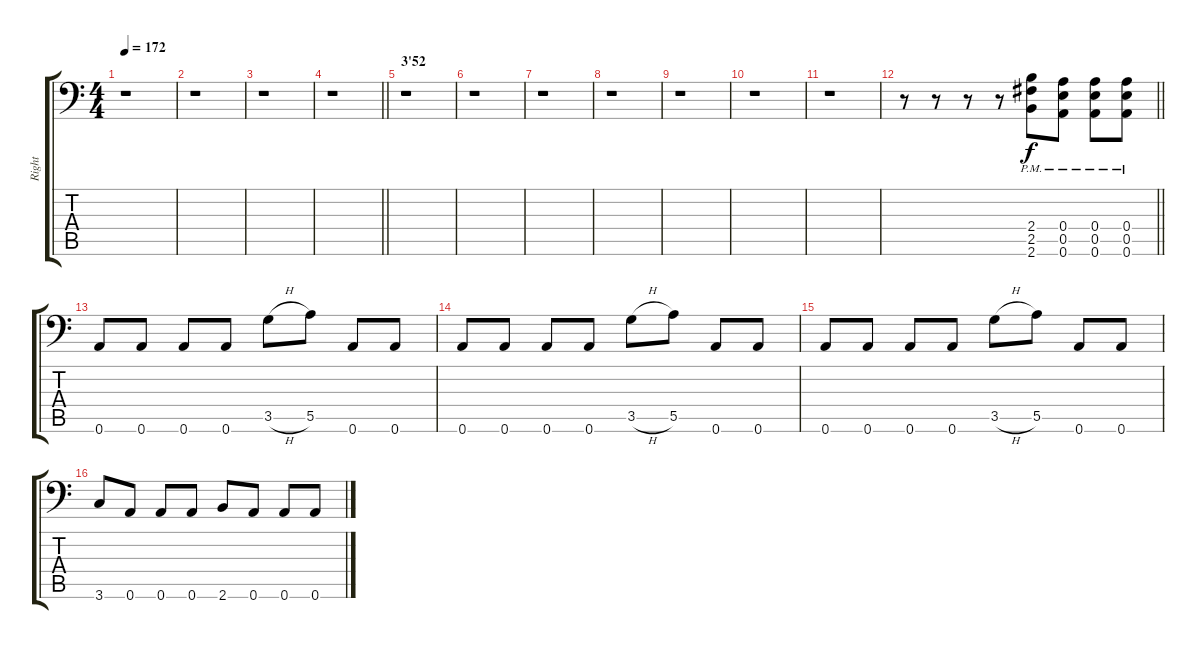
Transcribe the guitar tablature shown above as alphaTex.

\track ("Right" "Right") {instrument distortionguitar}
\staff {score tabs}
\tuning (B3 Gb3 D3 A2 E2 A1) {hide}
\ts (4 4)
\tempo 172
\clef f4
\ks c
r.1{dy f} |
r.1 |
r.1 |
\barLineRight lightlight
r.1 |
\section ("" "3'52")
r.1 |
r.1 |
r.1 |
r.1 |
r.1 |
r.1 |
r.1 |
\barLineRight lightlight
r.8 r.8 r.8 r.8 (2.4{pm} 2.5{pm} 2.6{pm}).8 (0.4{pm} 0.5{pm} 0.6{pm}).8 (0.4{pm} 0.5{pm} 0.6{pm}).8 (0.4{pm} 0.5{pm} 0.6{pm}).8 |
0.6.8 0.6.8 0.6.8 0.6.8 3.5{h}.8 5.5.8 0.6.8 0.6.8 |
0.6.8 0.6.8 0.6.8 0.6.8 3.5{h}.8 5.5.8 0.6.8 0.6.8 |
0.6.8 0.6.8 0.6.8 0.6.8 3.5{h}.8 5.5.8 0.6.8 0.6.8 |
3.6.8 0.6.8 0.6.8 0.6.8 2.6.8 0.6.8 0.6.8 0.6.8
